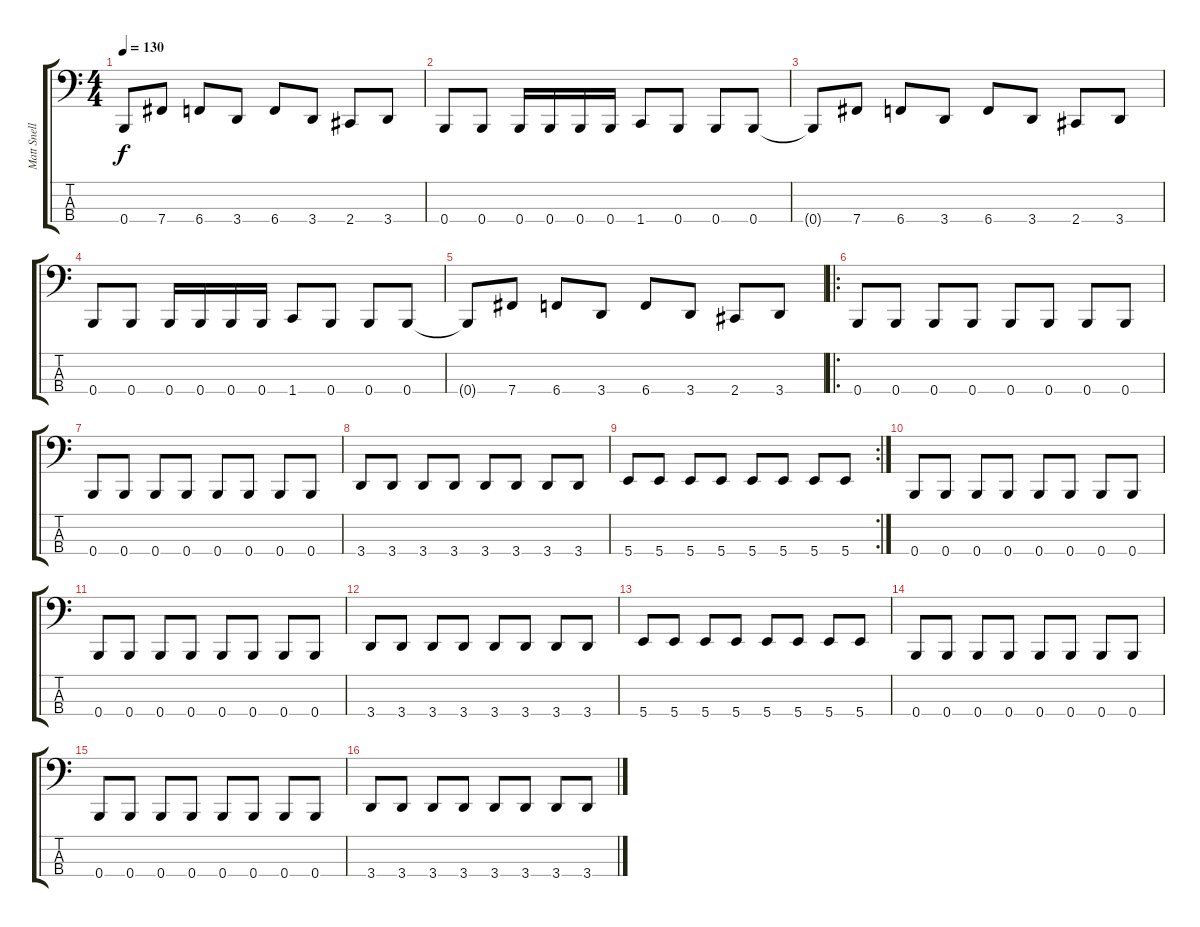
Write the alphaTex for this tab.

\track ("Matt Snell" "Matt Snell") {instrument electricbassfinger}
\staff {score tabs}
\tuning (E2 B1 Gb1 B0) {hide}
\ts (4 4)
\tempo 130
\clef f4
\ks c
0.4{t}.8{dy f} 7.4.8 6.4.8 3.4.8 6.4.8 3.4.8 2.4.8 3.4.8 |
0.4.8 0.4.8 0.4.16 0.4.16 0.4.16 0.4.16 1.4.8 0.4.8 0.4.8 0.4.8 |
0.4{t}.8 7.4.8 6.4.8 3.4.8 6.4.8 3.4.8 2.4.8 3.4.8 |
0.4.8 0.4.8 0.4.16 0.4.16 0.4.16 0.4.16 1.4.8 0.4.8 0.4.8 0.4.8 |
0.4{t}.8 7.4.8 6.4.8 3.4.8 6.4.8 3.4.8 2.4.8 3.4.8 |
\ro
0.4.8 0.4.8 0.4.8 0.4.8 0.4.8 0.4.8 0.4.8 0.4.8 |
0.4.8 0.4.8 0.4.8 0.4.8 0.4.8 0.4.8 0.4.8 0.4.8 |
3.4.8 3.4.8 3.4.8 3.4.8 3.4.8 3.4.8 3.4.8 3.4.8 |
\rc 2
5.4.8 5.4.8 5.4.8 5.4.8 5.4.8 5.4.8 5.4.8 5.4.8 |
0.4.8 0.4.8 0.4.8 0.4.8 0.4.8 0.4.8 0.4.8 0.4.8 |
0.4.8 0.4.8 0.4.8 0.4.8 0.4.8 0.4.8 0.4.8 0.4.8 |
3.4.8 3.4.8 3.4.8 3.4.8 3.4.8 3.4.8 3.4.8 3.4.8 |
5.4.8 5.4.8 5.4.8 5.4.8 5.4.8 5.4.8 5.4.8 5.4.8 |
0.4.8 0.4.8 0.4.8 0.4.8 0.4.8 0.4.8 0.4.8 0.4.8 |
0.4.8 0.4.8 0.4.8 0.4.8 0.4.8 0.4.8 0.4.8 0.4.8 |
3.4.8 3.4.8 3.4.8 3.4.8 3.4.8 3.4.8 3.4.8 3.4.8
